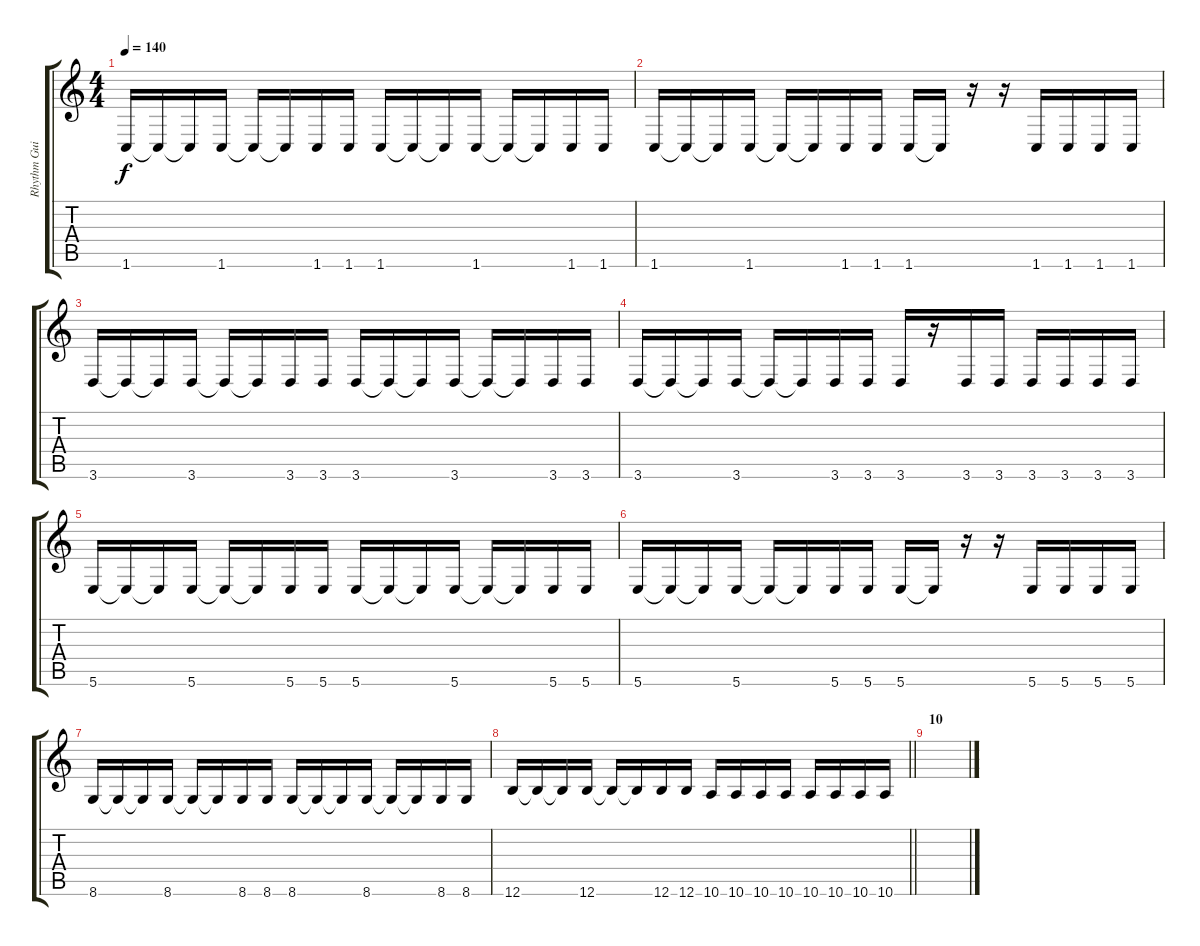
\track ("Rhythm Guitar 2" "Rhythm Gui") {instrument distortionguitar}
\staff {score tabs}
\tuning (Db4 Ab3 E3 B2 Gb2 B1) {hide}
\ts (4 4)
\tempo 140
\clef g2
\ks c
1.6.16{dy f} 1.6{t}.16 1.6{t}.16 1.6.16 1.6{t}.16 1.6{t}.16 1.6.16 1.6.16 1.6.16 1.6{t}.16 1.6{t}.16 1.6.16 1.6{t}.16 1.6{t}.16 1.6.16 1.6.16 |
1.6.16 1.6{t}.16 1.6{t}.16 1.6.16 1.6{t}.16 1.6{t}.16 1.6.16 1.6.16 1.6.16 1.6{t}.16 r.16 r.16 1.6.16 1.6.16 1.6.16 1.6.16 |
3.6.16 3.6{t}.16 3.6{t}.16 3.6.16 3.6{t}.16 3.6{t}.16 3.6.16 3.6.16 3.6.16 3.6{t}.16 3.6{t}.16 3.6.16 3.6{t}.16 3.6{t}.16 3.6.16 3.6.16 |
3.6.16 3.6{t}.16 3.6{t}.16 3.6.16 3.6{t}.16 3.6{t}.16 3.6.16 3.6.16 3.6.16 r.16 3.6.16 3.6.16 3.6.16 3.6.16 3.6.16 3.6.16 |
5.6.16 5.6{t}.16 5.6{t}.16 5.6.16 5.6{t}.16 5.6{t}.16 5.6.16 5.6.16 5.6.16 5.6{t}.16 5.6{t}.16 5.6.16 5.6{t}.16 5.6{t}.16 5.6.16 5.6.16 |
5.6.16 5.6{t}.16 5.6{t}.16 5.6.16 5.6{t}.16 5.6{t}.16 5.6.16 5.6.16 5.6.16 5.6{t}.16 r.16 r.16 5.6.16 5.6.16 5.6.16 5.6.16 |
8.6.16 8.6{t}.16 8.6{t}.16 8.6.16 8.6{t}.16 8.6{t}.16 8.6.16 8.6.16 8.6.16 8.6{t}.16 8.6{t}.16 8.6.16 8.6{t}.16 8.6{t}.16 8.6.16 8.6.16 |
\barLineRight lightlight
12.6.16 12.6{t}.16 12.6{t}.16 12.6.16 12.6{t}.16 12.6{t}.16 12.6.16 12.6.16 10.6.16 10.6.16 10.6.16 10.6.16 10.6.16 10.6.16 10.6.16 10.6.16 |
\section ("" "10")
